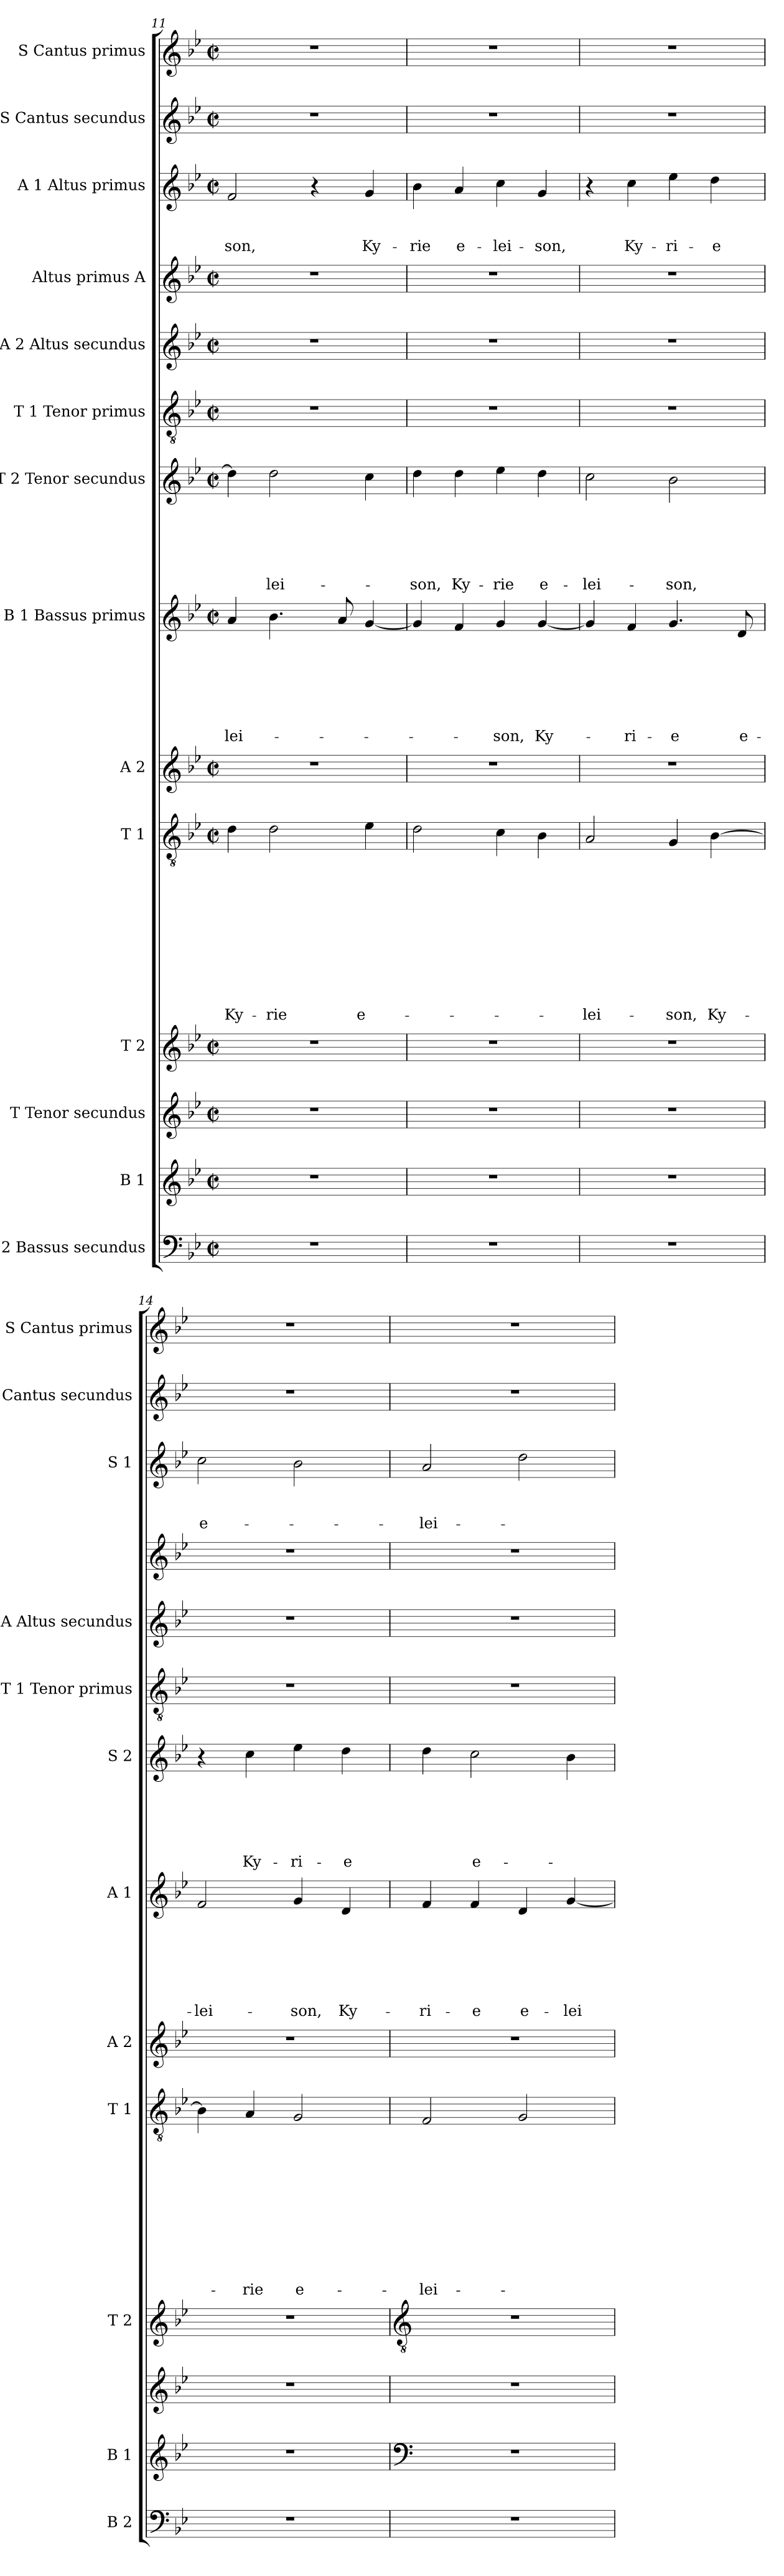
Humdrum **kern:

**kern	**kern	**kern	**kern	**kern	**text	**text	**text	**text	**text	**text	**text	**text	**text	**text	**text	**kern	**kern	**text	**text	**text	**text	**text	**text	**text	**kern	**text	**text	**text	**text	**text	**text	**kern	**kern	**kern	**kern	**text	**text	**text	**kern	**kern
*part14	*part13	*part12	*part11	*part10	*part10	*part10	*part10	*part10	*part10	*part10	*part10	*part10	*part10	*part10	*part10	*part9	*part8	*part8	*part8	*part8	*part8	*part8	*part8	*part8	*part7	*part7	*part7	*part7	*part7	*part7	*part7	*part6	*part5	*part4	*part3	*part3	*part3	*part3	*part2	*part1
*staff14	*staff13	*staff12	*staff11	*staff10	*staff10	*staff10	*staff10	*staff10	*staff10	*staff10	*staff10	*staff10	*staff10	*staff10	*staff10	*staff9	*staff8	*staff8	*staff8	*staff8	*staff8	*staff8	*staff8	*staff8	*staff7	*staff7	*staff7	*staff7	*staff7	*staff7	*staff7	*staff6	*staff5	*staff4	*staff3	*staff3	*staff3	*staff3	*staff2	*staff1
*I"B 2 Bassus secundus	*I"B 1	*I"T Tenor secundus	*I"T 2	*I"T 1	*	*	*	*	*	*	*	*	*	*	*	*I"A 2	*I"B 1 Bassus primus	*	*	*	*	*	*	*	*I"T 2 Tenor secundus	*	*	*	*	*	*	*I"T 1 Tenor primus	*I"A 2 Altus secundus	*I"Altus primus A	*I"A 1 Altus primus	*	*	*	*I"S Cantus secundus	*I"S Cantus primus
*I'B 2	*I'B 1	*	*I'T 2	*I'T 1	*	*	*	*	*	*	*	*	*	*	*	*I'A 2	*I'A 1	*	*	*	*	*	*	*	*I'S 2	*	*	*	*	*	*	*I'T 1 Tenor primus	*I'A Altus secundus	*	*I'S 1	*	*	*	*I'S Cantus secundus	*I'S Cantus primus
*clefF4	*clefG2	*clefG2	*clefG2	*clefGv2	*	*	*	*	*	*	*	*	*	*	*	*clefG2	*clefG2	*	*	*	*	*	*	*	*clefG2	*	*	*	*	*	*	*clefGv2	*clefG2	*clefG2	*clefG2	*	*	*	*clefG2	*clefG2
*k[b-e-]	*k[b-e-]	*k[b-e-]	*k[b-e-]	*k[b-e-]	*	*	*	*	*	*	*	*	*	*	*	*k[b-e-]	*k[b-e-]	*	*	*	*	*	*	*	*k[b-e-]	*	*	*	*	*	*	*k[b-e-]	*k[b-e-]	*k[b-e-]	*k[b-e-]	*	*	*	*k[b-e-]	*k[b-e-]
*B-:	*B-:	*B-:	*B-:	*B-:	*	*	*	*	*	*	*	*	*	*	*	*B-:	*B-:	*	*	*	*	*	*	*	*B-:	*	*	*	*	*	*	*B-:	*B-:	*B-:	*B-:	*	*	*	*B-:	*B-:
*M2/2	*M2/2	*M2/2	*M2/2	*M2/2	*	*	*	*	*	*	*	*	*	*	*	*M2/2	*M2/2	*	*	*	*	*	*	*	*M2/2	*	*	*	*	*	*	*M2/2	*M2/2	*M2/2	*M2/2	*	*	*	*M2/2	*M2/2
*met(c|)	*met(c|)	*met(c|)	*met(c|)	*met(c|)	*	*	*	*	*	*	*	*	*	*	*	*met(c|)	*met(c|)	*	*	*	*	*	*	*	*met(c|)	*	*	*	*	*	*	*met(c|)	*met(c|)	*met(c|)	*met(c|)	*	*	*	*met(c|)	*met(c|)
=11	=11	=11	=11	=11	=11	=11	=11	=11	=11	=11	=11	=11	=11	=11	=11	=11	=11	=11	=11	=11	=11	=11	=11	=11	=11	=11	=11	=11	=11	=11	=11	=11	=11	=11	=11	=11	=11	=11	=11	=11
!	!	!	!	!	!	!	!	!	!	!	!	!	!	!	!LO:LY:b	!	!	!	!	!	!	!	!	!LO:LY:b	!	!	!	!	!	!	!	!	!	!	!	!	!	!LO:LY:b	!	!
1r	1r	1r	1r	4d\	.	.	.	.	.	.	.	.	.	.	Ky-	1r	4a/	.	.	.	.	.	.	-lei-	4dd\]	.	.	.	.	.	.	1r	1r	1r	2f/	.	.	-son,	1r	1r
!	!	!	!	!	!	!	!	!	!	!	!	!	!	!	!LO:LY:b	!	!	!	!	!	!	!	!	!	!	!	!	!	!	!	!LO:LY:b	!	!	!	!	!	!	!	!	!
.	.	.	.	2d\	.	.	.	.	.	.	.	.	.	.	-rie	.	4.b-\	.	.	.	.	.	.	.	2dd\	.	.	.	.	.	-lei-	.	.	.	.	.	.	.	.	.
.	.	.	.	.	.	.	.	.	.	.	.	.	.	.	.	.	.	.	.	.	.	.	.	.	.	.	.	.	.	.	.	.	.	.	4r	.	.	.	.	.
.	.	.	.	.	.	.	.	.	.	.	.	.	.	.	.	.	8a/	.	.	.	.	.	.	.	.	.	.	.	.	.	.	.	.	.	.	.	.	.	.	.
!	!	!	!	!	!	!	!	!	!	!	!	!	!	!	!LO:LY:b	!	!	!	!	!	!	!	!	!	!	!	!	!	!	!	!	!	!	!	!	!	!	!LO:LY:b	!	!
.	.	.	.	4e-\	.	.	.	.	.	.	.	.	.	.	e-	.	[<4g/	.	.	.	.	.	.	.	4cc\	.	.	.	.	.	.	.	.	.	4g/	.	.	Ky-	.	.
=12	=12	=12	=12	=12	=12	=12	=12	=12	=12	=12	=12	=12	=12	=12	=12	=12	=12	=12	=12	=12	=12	=12	=12	=12	=12	=12	=12	=12	=12	=12	=12	=12	=12	=12	=12	=12	=12	=12	=12	=12
!	!	!	!	!	!	!	!	!	!	!	!	!	!	!	!	!	!	!	!	!	!	!	!	!	!	!	!	!	!	!	!LO:LY:b	!	!	!	!	!	!	!LO:LY:b	!	!
1r	1r	1r	1r	2d\	.	.	.	.	.	.	.	.	.	.	.	1r	4g/]	.	.	.	.	.	.	.	4dd\	.	.	.	.	.	-son,	1r	1r	1r	4b-\	.	.	-rie	1r	1r
!	!	!	!	!	!	!	!	!	!	!	!	!	!	!	!	!	!	!	!	!	!	!	!	!	!	!	!	!	!	!	!LO:LY:b	!	!	!	!	!	!	!LO:LY:b	!	!
.	.	.	.	.	.	.	.	.	.	.	.	.	.	.	.	.	4f/	.	.	.	.	.	.	.	4dd\	.	.	.	.	.	Ky-	.	.	.	4a/	.	.	e-	.	.
!	!	!	!	!	!	!	!	!	!	!	!	!	!	!	!	!	!	!	!	!	!	!	!	!LO:LY:b	!	!	!	!	!	!	!LO:LY:b	!	!	!	!	!	!	!LO:LY:b	!	!
.	.	.	.	4c\	.	.	.	.	.	.	.	.	.	.	.	.	4g/	.	.	.	.	.	.	-son,	4ee-\	.	.	.	.	.	-rie	.	.	.	4cc\	.	.	-lei-	.	.
!	!	!	!	!	!	!	!	!	!	!	!	!	!	!	!	!	!	!	!	!	!	!	!	!LO:LY:b	!	!	!	!	!	!	!LO:LY:b	!	!	!	!	!	!	!LO:LY:b	!	!
.	.	.	.	4B-\	.	.	.	.	.	.	.	.	.	.	.	.	[<4g/	.	.	.	.	.	.	Ky-	4dd\	.	.	.	.	.	e-	.	.	.	4g/	.	.	-son,	.	.
=13	=13	=13	=13	=13	=13	=13	=13	=13	=13	=13	=13	=13	=13	=13	=13	=13	=13	=13	=13	=13	=13	=13	=13	=13	=13	=13	=13	=13	=13	=13	=13	=13	=13	=13	=13	=13	=13	=13	=13	=13
!	!	!	!	!	!	!	!	!	!	!	!	!	!	!	!LO:LY:b	!	!	!	!	!	!	!	!	!	!	!	!	!	!	!	!LO:LY:b	!	!	!	!	!	!	!	!	!
1r	1r	1r	1r	2A/	.	.	.	.	.	.	.	.	.	.	-lei-	1r	4g/]	.	.	.	.	.	.	.	2cc\	.	.	.	.	.	-lei-	1r	1r	1r	4r	.	.	.	1r	1r
!	!	!	!	!	!	!	!	!	!	!	!	!	!	!	!	!	!	!	!	!	!	!	!	!LO:LY:b	!	!	!	!	!	!	!	!	!	!	!	!	!	!LO:LY:b	!	!
.	.	.	.	.	.	.	.	.	.	.	.	.	.	.	.	.	4f/	.	.	.	.	.	.	-ri-	.	.	.	.	.	.	.	.	.	.	4cc\	.	.	Ky-	.	.
!	!	!	!	!	!	!	!	!	!	!	!	!	!	!	!LO:LY:b	!	!	!	!	!	!	!	!	!LO:LY:b	!	!	!	!	!	!	!LO:LY:b	!	!	!	!	!	!	!LO:LY:b	!	!
.	.	.	.	4G/	.	.	.	.	.	.	.	.	.	.	-son,	.	4.g/	.	.	.	.	.	.	-e	2b-\	.	.	.	.	.	-son,	.	.	.	4ee-\	.	.	-ri-	.	.
!	!	!	!	!	!	!	!	!	!	!	!	!	!	!	!LO:LY:b	!	!	!	!	!	!	!	!	!	!	!	!	!	!	!	!	!	!	!	!	!	!	!LO:LY:b	!	!
.	.	.	.	[>4B-\	.	.	.	.	.	.	.	.	.	.	Ky-	.	.	.	.	.	.	.	.	.	.	.	.	.	.	.	.	.	.	.	4dd\	.	.	-e	.	.
!	!	!	!	!	!	!	!	!	!	!	!	!	!	!	!	!	!	!	!	!	!	!	!	!LO:LY:b	!	!	!	!	!	!	!	!	!	!	!	!	!	!	!	!
.	.	.	.	.	.	.	.	.	.	.	.	.	.	.	.	.	8d/	.	.	.	.	.	.	e-	.	.	.	.	.	.	.	.	.	.	.	.	.	.	.	.
=14	=14	=14	=14	=14	=14	=14	=14	=14	=14	=14	=14	=14	=14	=14	=14	=14	=14	=14	=14	=14	=14	=14	=14	=14	=14	=14	=14	=14	=14	=14	=14	=14	=14	=14	=14	=14	=14	=14	=14	=14
!	!	!	!	!	!	!	!	!	!	!	!	!	!	!	!	!	!	!	!	!	!	!	!	!LO:LY:b	!	!	!	!	!	!	!	!	!	!	!	!	!	!LO:LY:b	!	!
1r	1r	1r	1r	4B-\]	.	.	.	.	.	.	.	.	.	.	.	1r	2f/	.	.	.	.	.	.	-lei-	4r	.	.	.	.	.	.	1r	1r	1r	2cc\	.	.	e-	1r	1r
!	!	!	!	!	!	!	!	!	!	!	!	!	!	!	!LO:LY:b	!	!	!	!	!	!	!	!	!	!	!	!	!	!	!	!LO:LY:b	!	!	!	!	!	!	!	!	!
.	.	.	.	4A/	.	.	.	.	.	.	.	.	.	.	-rie	.	.	.	.	.	.	.	.	.	4cc\	.	.	.	.	.	Ky-	.	.	.	.	.	.	.	.	.
!	!	!	!	!	!	!	!	!	!	!	!	!	!	!	!LO:LY:b	!	!	!	!	!	!	!	!	!LO:LY:b	!	!	!	!	!	!	!LO:LY:b	!	!	!	!	!	!	!	!	!
.	.	.	.	2G/	.	.	.	.	.	.	.	.	.	.	e-	.	4g/	.	.	.	.	.	.	-son,	4ee-\	.	.	.	.	.	-ri-	.	.	.	2b-\	.	.	.	.	.
!	!	!	!	!	!	!	!	!	!	!	!	!	!	!	!	!	!	!	!	!	!	!	!	!LO:LY:b	!	!	!	!	!	!	!LO:LY:b:rj	!	!	!	!	!	!	!	!	!
.	.	.	.	.	.	.	.	.	.	.	.	.	.	.	.	.	4d/	.	.	.	.	.	.	Ky-	4dd\	.	.	.	.	.	-e	.	.	.	.	.	.	.	.	.
!!LO:PB:g=z
=15	=15	=15	=15	=15	=15	=15	=15	=15	=15	=15	=15	=15	=15	=15	=15	=15	=15	=15	=15	=15	=15	=15	=15	=15	=15	=15	=15	=15	=15	=15	=15	=15	=15	=15	=15	=15	=15	=15	=15	=15
*	*clefF4	*	*clefGv2	*	*	*	*	*	*	*	*	*	*	*	*	*	*	*	*	*	*	*	*	*	*	*	*	*	*	*	*	*	*	*	*	*	*	*	*	*
!	!	!	!	!	!	!	!	!	!	!	!	!	!	!	!LO:LY:b	!	!	!	!	!	!	!	!	!LO:LY:b	!	!	!	!	!	!	!	!	!	!	!	!	!	!LO:LY:b	!	!
1r	1r	1r	1r	2F/	.	.	.	.	.	.	.	.	.	.	-lei-	1r	4f/	.	.	.	.	.	.	-ri-	4dd\	.	.	.	.	.	.	1r	1r	1r	2a/	.	.	-lei-	1r	1r
!	!	!	!	!	!	!	!	!	!	!	!	!	!	!	!	!	!	!	!	!	!	!	!	!LO:LY:b	!	!	!	!	!	!	!LO:LY:b	!	!	!	!	!	!	!	!	!
.	.	.	.	.	.	.	.	.	.	.	.	.	.	.	.	.	4f/	.	.	.	.	.	.	-e	2cc\	.	.	.	.	.	e-	.	.	.	.	.	.	.	.	.
!	!	!	!	!	!	!	!	!	!	!	!	!	!	!	!	!	!	!	!	!	!	!	!	!LO:LY:b	!	!	!	!	!	!	!	!	!	!	!	!	!	!	!	!
.	.	.	.	2G/	.	.	.	.	.	.	.	.	.	.	.	.	4d/	.	.	.	.	.	.	e-	.	.	.	.	.	.	.	.	.	.	2dd\	.	.	.	.	.
!	!	!	!	!	!	!	!	!	!	!	!	!	!	!	!	!	!	!	!	!	!	!	!	!LO:LY:b	!	!	!	!	!	!	!	!	!	!	!	!	!	!	!	!
.	.	.	.	.	.	.	.	.	.	.	.	.	.	.	.	.	[<4g/	.	.	.	.	.	.	-lei-	4b-\	.	.	.	.	.	.	.	.	.	.	.	.	.	.	.
=	=	=	=	=	=	=	=	=	=	=	=	=	=	=	=	=	=	=	=	=	=	=	=	=	=	=	=	=	=	=	=	=	=	=	=	=	=	=	=	=
*-	*-	*-	*-	*-	*-	*-	*-	*-	*-	*-	*-	*-	*-	*-	*-	*-	*-	*-	*-	*-	*-	*-	*-	*-	*-	*-	*-	*-	*-	*-	*-	*-	*-	*-	*-	*-	*-	*-	*-	*-
